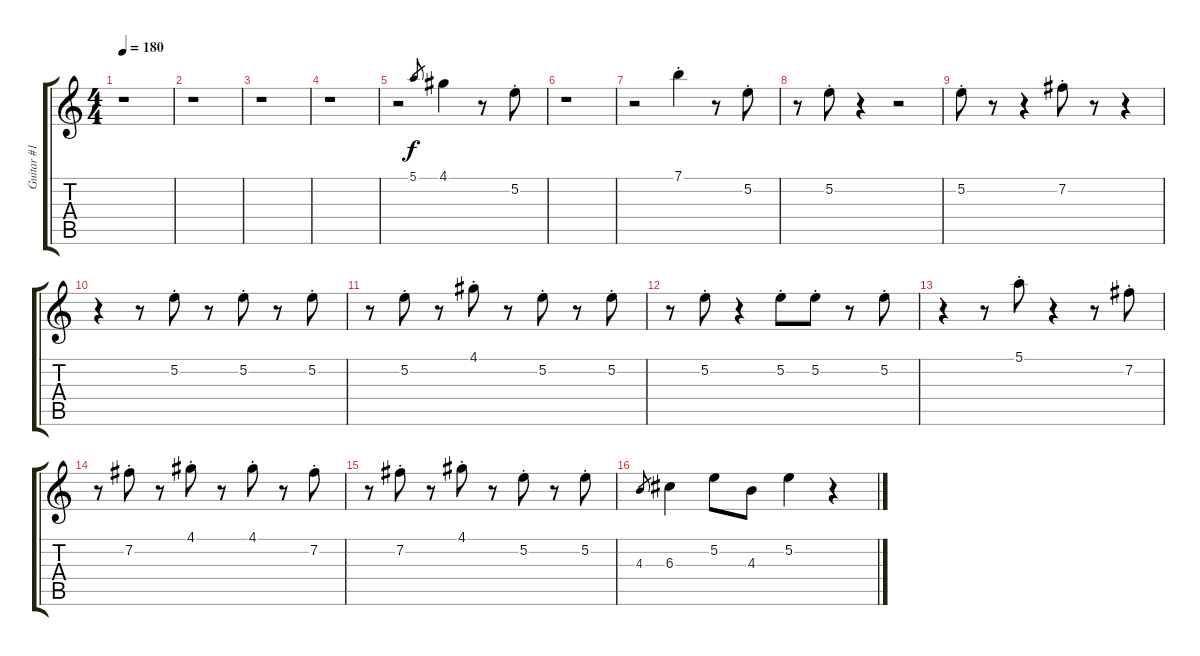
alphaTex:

\track ("Guitar #1" "Guitar #1") {instrument acousticguitarsteel}
\staff {score tabs}
\tuning (E4 B3 G3 D3 A2 E2) {hide}
\ts (4 4)
\tempo 180
\clef g2
\ks c
r.1{dy f} |
r.1 |
r.1 |
r.1 |
r.2{volume 5} 5.1.8{gr} 4.1.4 r.8 5.2{st}.8 |
r.1 |
r.2 7.1{st}.4 r.8 5.2{st}.8 |
r.8 5.2{st}.8 r.4 r.2 |
5.2{st}.8 r.8 r.4 7.2{st}.8 r.8 r.4 |
r.4 r.8 5.2{st}.8 r.8 5.2{st}.8 r.8 5.2{st}.8 |
r.8 5.2{st}.8 r.8 4.1{st}.8 r.8 5.2{st}.8 r.8 5.2{st}.8 |
r.8 5.2{st}.8 r.4 5.2{st}.8 5.2{st}.8 r.8 5.2{st}.8 |
r.4 r.8 5.1{st}.8 r.4 r.8 7.2{st}.8 |
r.8 7.2{st}.8 r.8 4.1{st}.8 r.8 4.1{st}.8 r.8 7.2{st}.8 |
r.8 7.2{st}.8 r.8 4.1{st}.8 r.8 5.2{st}.8 r.8 5.2{st}.8{instrument acousticguitarsteel} |
4.3.8{gr} 6.3.4 5.2.8 4.3.8 5.2.4 r.4
